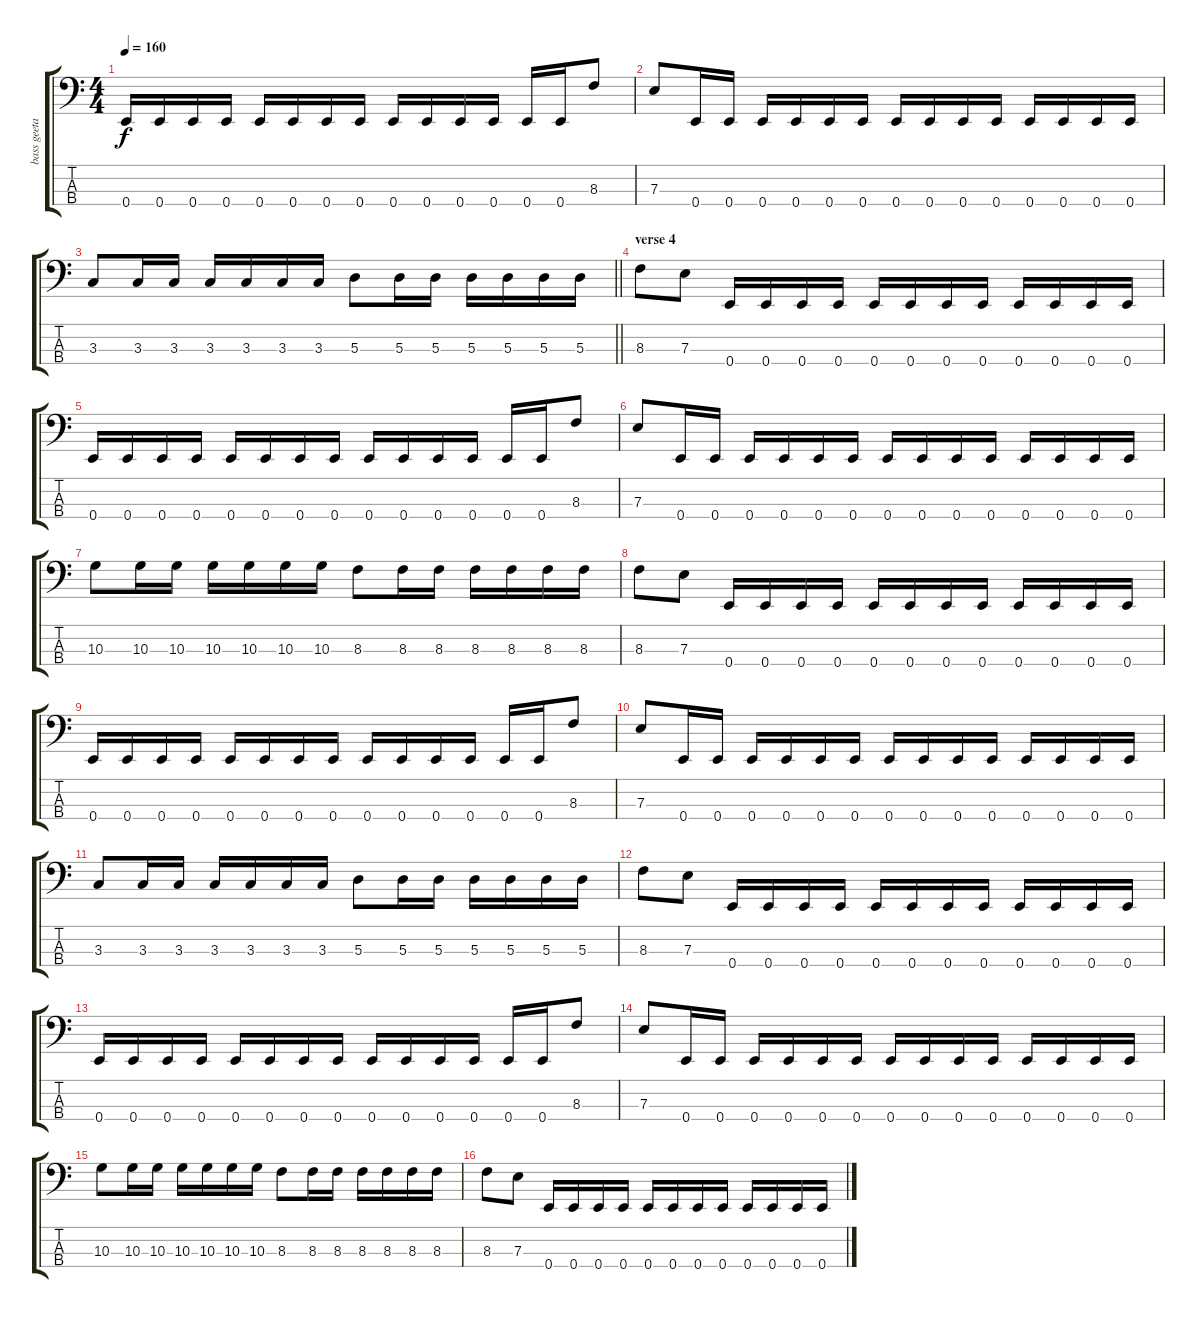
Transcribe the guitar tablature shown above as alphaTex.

\track ("bass geetar" "bass geeta") {instrument electricbasspick}
\staff {score tabs}
\tuning (G2 D2 A1 E1) {hide}
\ts (4 4)
\tempo 160
\clef f4
\ks c
0.4.16{dy f} 0.4.16 0.4.16 0.4.16 0.4.16 0.4.16 0.4.16 0.4.16 0.4.16 0.4.16 0.4.16 0.4.16 0.4.16 0.4.16 8.3.8 |
7.3.8 0.4.16 0.4.16 0.4.16 0.4.16 0.4.16 0.4.16 0.4.16 0.4.16 0.4.16 0.4.16 0.4.16 0.4.16 0.4.16 0.4.16 |
\barLineRight lightlight
3.3.8 3.3.16 3.3.16 3.3.16 3.3.16 3.3.16 3.3.16 5.3.8 5.3.16 5.3.16 5.3.16 5.3.16 5.3.16 5.3.16 |
\section ("" "verse 4")
8.3.8 7.3.8 0.4.16 0.4.16 0.4.16 0.4.16 0.4.16 0.4.16 0.4.16 0.4.16 0.4.16 0.4.16 0.4.16 0.4.16 |
0.4.16 0.4.16 0.4.16 0.4.16 0.4.16 0.4.16 0.4.16 0.4.16 0.4.16 0.4.16 0.4.16 0.4.16 0.4.16 0.4.16 8.3.8 |
7.3.8 0.4.16 0.4.16 0.4.16 0.4.16 0.4.16 0.4.16 0.4.16 0.4.16 0.4.16 0.4.16 0.4.16 0.4.16 0.4.16 0.4.16 |
10.3.8 10.3.16 10.3.16 10.3.16 10.3.16 10.3.16 10.3.16 8.3.8 8.3.16 8.3.16 8.3.16 8.3.16 8.3.16 8.3.16 |
8.3.8 7.3.8 0.4.16 0.4.16 0.4.16 0.4.16 0.4.16 0.4.16 0.4.16 0.4.16 0.4.16 0.4.16 0.4.16 0.4.16 |
0.4.16 0.4.16 0.4.16 0.4.16 0.4.16 0.4.16 0.4.16 0.4.16 0.4.16 0.4.16 0.4.16 0.4.16 0.4.16 0.4.16 8.3.8 |
7.3.8 0.4.16 0.4.16 0.4.16 0.4.16 0.4.16 0.4.16 0.4.16 0.4.16 0.4.16 0.4.16 0.4.16 0.4.16 0.4.16 0.4.16 |
3.3.8 3.3.16 3.3.16 3.3.16 3.3.16 3.3.16 3.3.16 5.3.8 5.3.16 5.3.16 5.3.16 5.3.16 5.3.16 5.3.16 |
8.3.8 7.3.8 0.4.16 0.4.16 0.4.16 0.4.16 0.4.16 0.4.16 0.4.16 0.4.16 0.4.16 0.4.16 0.4.16 0.4.16 |
0.4.16 0.4.16 0.4.16 0.4.16 0.4.16 0.4.16 0.4.16 0.4.16 0.4.16 0.4.16 0.4.16 0.4.16 0.4.16 0.4.16 8.3.8 |
7.3.8 0.4.16 0.4.16 0.4.16 0.4.16 0.4.16 0.4.16 0.4.16 0.4.16 0.4.16 0.4.16 0.4.16 0.4.16 0.4.16 0.4.16 |
10.3.8 10.3.16 10.3.16 10.3.16 10.3.16 10.3.16 10.3.16 8.3.8 8.3.16 8.3.16 8.3.16 8.3.16 8.3.16 8.3.16 |
8.3.8 7.3.8 0.4.16 0.4.16 0.4.16 0.4.16 0.4.16 0.4.16 0.4.16 0.4.16 0.4.16 0.4.16 0.4.16 0.4.16
